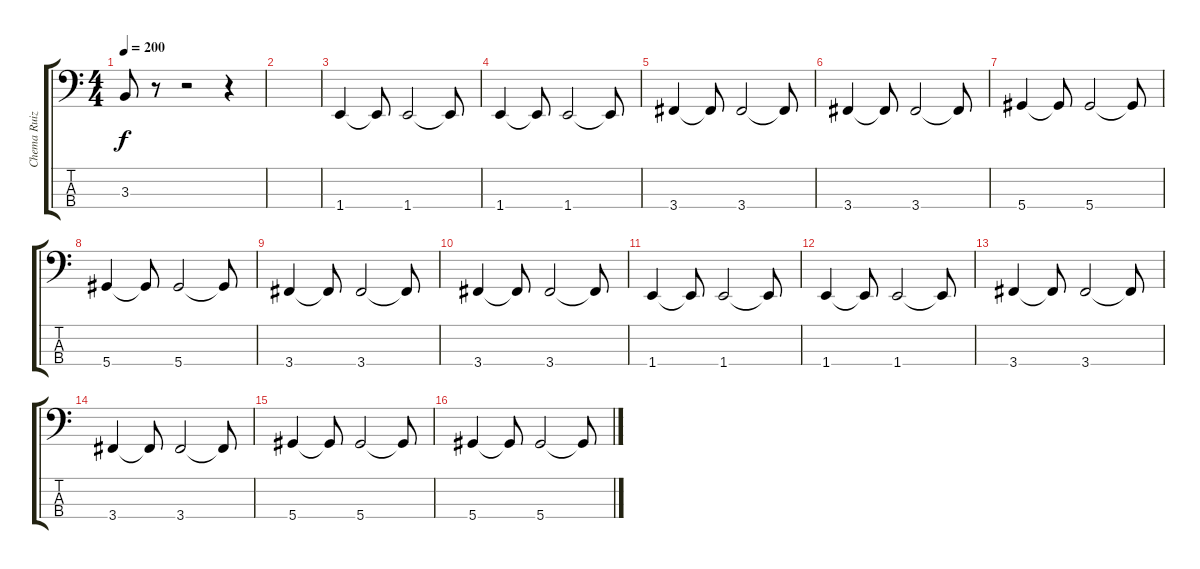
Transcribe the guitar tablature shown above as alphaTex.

\track ("Chema Ruiz" "Chema Ruiz") {instrument electricbasspick}
\staff {score tabs}
\tuning (Gb2 Db2 Ab1 Eb1) {hide}
\ts (4 4)
\tempo 200
\clef f4
\ks c
3.3.8{dy f} r.8 r.2 r.4 |
|
1.4.4 1.4{t}.8 1.4.2 1.4{t}.8 |
1.4.4 1.4{t}.8 1.4.2 1.4{t}.8 |
3.4.4 3.4{t}.8 3.4.2 3.4{t}.8 |
3.4.4 3.4{t}.8 3.4.2 3.4{t}.8 |
5.4.4 5.4{t}.8 5.4.2 5.4{t}.8 |
5.4.4 5.4{t}.8 5.4.2 5.4{t}.8 |
3.4.4 3.4{t}.8 3.4.2 3.4{t}.8 |
3.4.4 3.4{t}.8 3.4.2 3.4{t}.8 |
1.4.4 1.4{t}.8 1.4.2 1.4{t}.8 |
1.4.4 1.4{t}.8 1.4.2 1.4{t}.8 |
3.4.4 3.4{t}.8 3.4.2 3.4{t}.8 |
3.4.4 3.4{t}.8 3.4.2 3.4{t}.8 |
5.4.4 5.4{t}.8 5.4.2 5.4{t}.8 |
5.4.4 5.4{t}.8 5.4.2 5.4{t}.8
